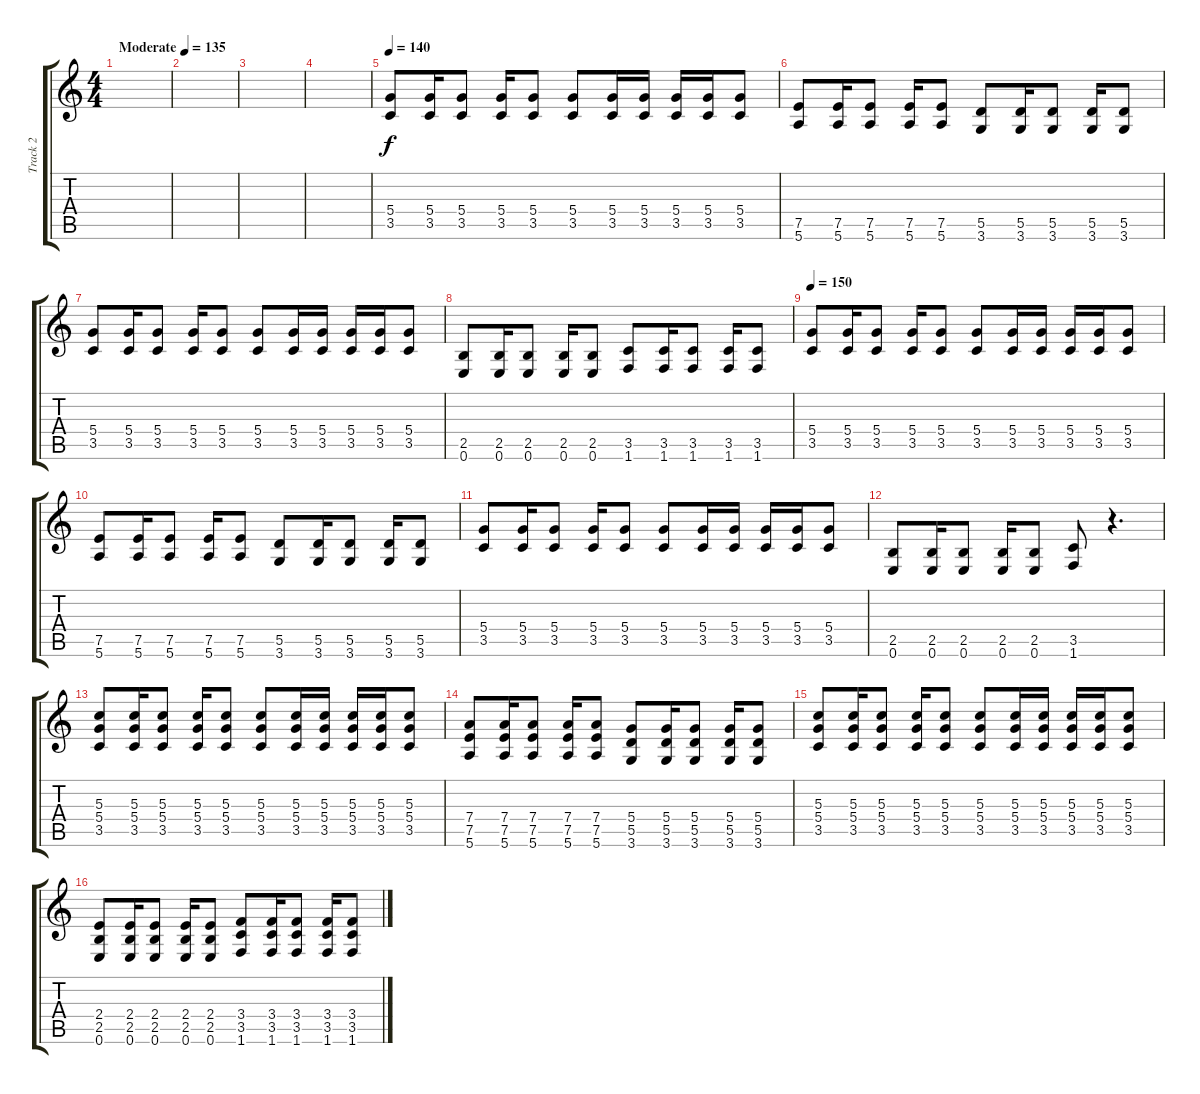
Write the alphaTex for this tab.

\track ("Track 2" "Track 2") {instrument overdrivenguitar}
\staff {score tabs}
\tuning (E4 B3 G3 D3 A2 E2) {hide}
\ts (4 4)
\tempo (135 "Moderate")
\clef g2
\ks c
|
|
|
|
\tempo 140
(5.4 3.5).8 (5.4 3.5).16 (5.4 3.5).8 (5.4 3.5).16 (5.4 3.5).8 (5.4 3.5).8 (5.4 3.5).16 (5.4 3.5).16 (5.4 3.5).16 (5.4 3.5).16 (5.4 3.5).8 |
(7.5 5.6).8 (7.5 5.6).16 (7.5 5.6).8 (7.5 5.6).16 (7.5 5.6).8 (5.5 3.6).8 (5.5 3.6).16 (5.5 3.6).8 (5.5 3.6).16 (5.5 3.6).8 |
(5.4 3.5).8 (5.4 3.5).16 (5.4 3.5).8 (5.4 3.5).16 (5.4 3.5).8 (5.4 3.5).8 (5.4 3.5).16 (5.4 3.5).16 (5.4 3.5).16 (5.4 3.5).16 (5.4 3.5).8 |
(2.5 0.6).8 (2.5 0.6).16 (2.5 0.6).8 (2.5 0.6).16 (2.5 0.6).8 (3.5 1.6).8 (3.5 1.6).16 (3.5 1.6).8 (3.5 1.6).16 (3.5 1.6).8 |
\tempo 150
(5.4 3.5).8 (5.4 3.5).16 (5.4 3.5).8 (5.4 3.5).16 (5.4 3.5).8 (5.4 3.5).8 (5.4 3.5).16 (5.4 3.5).16 (5.4 3.5).16 (5.4 3.5).16 (5.4 3.5).8 |
(7.5 5.6).8 (7.5 5.6).16 (7.5 5.6).8 (7.5 5.6).16 (7.5 5.6).8 (5.5 3.6).8 (5.5 3.6).16 (5.5 3.6).8 (5.5 3.6).16 (5.5 3.6).8 |
(5.4 3.5).8 (5.4 3.5).16 (5.4 3.5).8 (5.4 3.5).16 (5.4 3.5).8 (5.4 3.5).8 (5.4 3.5).16 (5.4 3.5).16 (5.4 3.5).16 (5.4 3.5).16 (5.4 3.5).8 |
(2.5 0.6).8 (2.5 0.6).16 (2.5 0.6).8 (2.5 0.6).16 (2.5 0.6).8 (3.5 1.6).8 r.4{d} |
(5.3 5.4 3.5).8 (5.3 5.4 3.5).16 (5.3 5.4 3.5).8 (5.3 5.4 3.5).16 (5.3 5.4 3.5).8 (5.3 5.4 3.5).8 (5.3 5.4 3.5).16 (5.3 5.4 3.5).16 (5.3 5.4 3.5).16 (5.3 5.4 3.5).16 (5.3 5.4 3.5).8 |
(7.4 7.5 5.6).8 (7.4 7.5 5.6).16 (7.4 7.5 5.6).8 (7.4 7.5 5.6).16 (7.4 7.5 5.6).8 (5.4 5.5 3.6).8 (5.4 5.5 3.6).16 (5.4 5.5 3.6).8 (5.4 5.5 3.6).16 (5.4 5.5 3.6).8 |
(5.3 5.4 3.5).8 (5.3 5.4 3.5).16 (5.3 5.4 3.5).8 (5.3 5.4 3.5).16 (5.3 5.4 3.5).8 (5.3 5.4 3.5).8 (5.3 5.4 3.5).16 (5.3 5.4 3.5).16 (5.3 5.4 3.5).16 (5.3 5.4 3.5).16 (5.3 5.4 3.5).8 |
(2.4 2.5 0.6).8 (2.4 2.5 0.6).16 (2.4 2.5 0.6).8 (2.4 2.5 0.6).16 (2.4 2.5 0.6).8 (3.4 3.5 1.6).8 (3.4 3.5 1.6).16 (3.4 3.5 1.6).8 (3.4 3.5 1.6).16 (3.4 3.5 1.6).8
